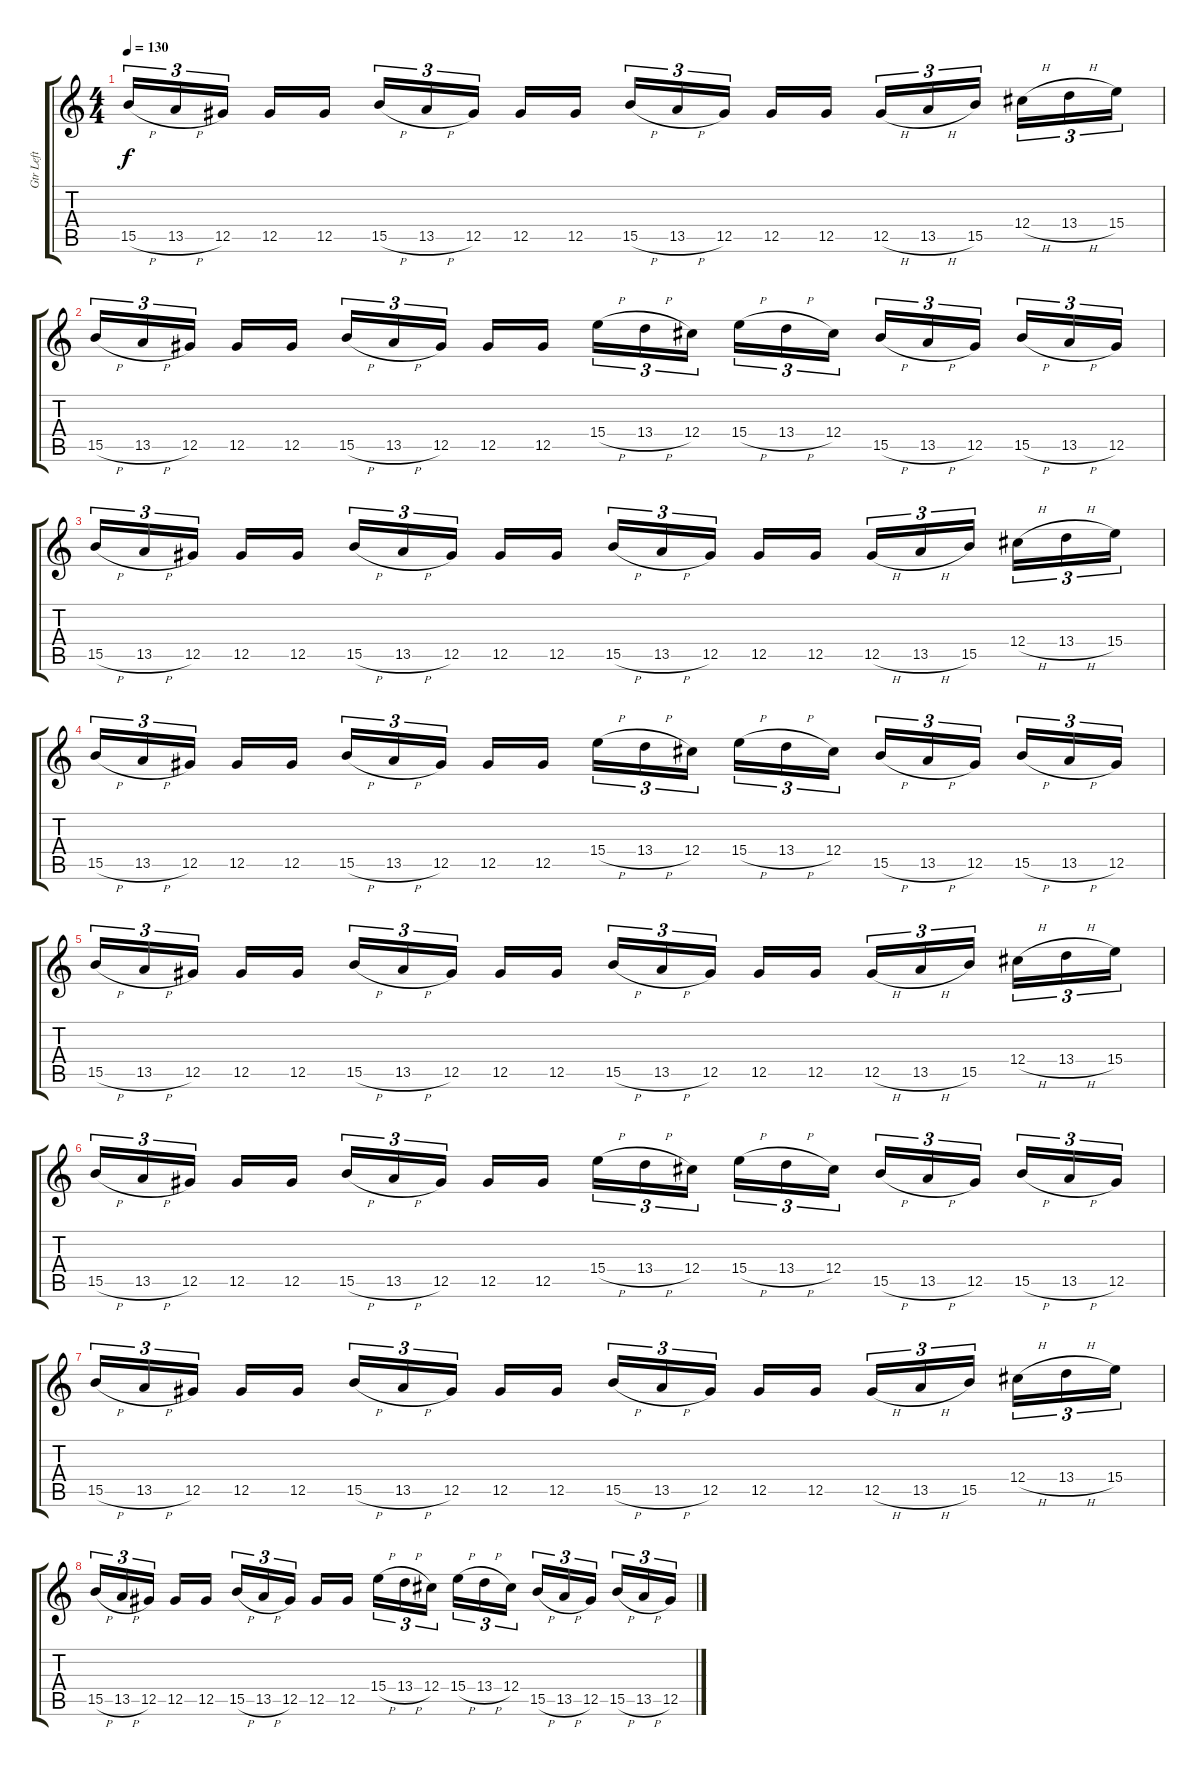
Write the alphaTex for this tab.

\track ("Gtr Left" "Gtr Left") {instrument distortionguitar}
\staff {score tabs}
\tuning (Eb4 Bb3 Gb3 Db3 Ab2 Eb2) {hide}
\ts (4 4)
\tempo 130
\clef g2
\ks c
15.5{h}.16{tu (3 2) dy f volume 10} 13.5{h}.16{tu (3 2)} 12.5.16{tu (3 2) beam splitsecondary} 12.5.16 12.5.16 15.5{h}.16{tu (3 2)} 13.5{h}.16{tu (3 2)} 12.5.16{tu (3 2) beam splitsecondary} 12.5.16 12.5.16 15.5{h}.16{tu (3 2)} 13.5{h}.16{tu (3 2)} 12.5.16{tu (3 2) beam splitsecondary} 12.5.16 12.5.16 12.5{h}.16{tu (3 2)} 13.5{h}.16{tu (3 2)} 15.5.16{tu (3 2) beam splitsecondary} 12.4{h}.16{tu (3 2)} 13.4{h}.16{tu (3 2)} 15.4.16{tu (3 2)} |
15.5{h}.16{tu (3 2)} 13.5{h}.16{tu (3 2)} 12.5.16{tu (3 2) beam splitsecondary} 12.5.16 12.5.16 15.5{h}.16{tu (3 2)} 13.5{h}.16{tu (3 2)} 12.5.16{tu (3 2) beam splitsecondary} 12.5.16 12.5.16 15.4{h}.16{tu (3 2)} 13.4{h}.16{tu (3 2)} 12.4.16{tu (3 2) beam splitsecondary} 15.4{h}.16{tu (3 2)} 13.4{h}.16{tu (3 2)} 12.4.16{tu (3 2)} 15.5{h}.16{tu (3 2)} 13.5{h}.16{tu (3 2)} 12.5.16{tu (3 2) beam splitsecondary} 15.5{h}.16{tu (3 2)} 13.5{h}.16{tu (3 2)} 12.5.16{tu (3 2)} |
15.5{h}.16{tu (3 2)} 13.5{h}.16{tu (3 2)} 12.5.16{tu (3 2) beam splitsecondary} 12.5.16 12.5.16 15.5{h}.16{tu (3 2)} 13.5{h}.16{tu (3 2)} 12.5.16{tu (3 2) beam splitsecondary} 12.5.16 12.5.16 15.5{h}.16{tu (3 2)} 13.5{h}.16{tu (3 2)} 12.5.16{tu (3 2) beam splitsecondary} 12.5.16 12.5.16 12.5{h}.16{tu (3 2)} 13.5{h}.16{tu (3 2)} 15.5.16{tu (3 2) beam splitsecondary} 12.4{h}.16{tu (3 2)} 13.4{h}.16{tu (3 2)} 15.4.16{tu (3 2)} |
15.5{h}.16{tu (3 2)} 13.5{h}.16{tu (3 2)} 12.5.16{tu (3 2) beam splitsecondary} 12.5.16 12.5.16 15.5{h}.16{tu (3 2)} 13.5{h}.16{tu (3 2)} 12.5.16{tu (3 2) beam splitsecondary} 12.5.16 12.5.16 15.4{h}.16{tu (3 2)} 13.4{h}.16{tu (3 2)} 12.4.16{tu (3 2) beam splitsecondary} 15.4{h}.16{tu (3 2)} 13.4{h}.16{tu (3 2)} 12.4.16{tu (3 2)} 15.5{h}.16{tu (3 2)} 13.5{h}.16{tu (3 2)} 12.5.16{tu (3 2) beam splitsecondary} 15.5{h}.16{tu (3 2)} 13.5{h}.16{tu (3 2)} 12.5.16{tu (3 2)} |
15.5{h}.16{tu (3 2)} 13.5{h}.16{tu (3 2)} 12.5.16{tu (3 2) beam splitsecondary} 12.5.16 12.5.16 15.5{h}.16{tu (3 2)} 13.5{h}.16{tu (3 2)} 12.5.16{tu (3 2) beam splitsecondary} 12.5.16 12.5.16 15.5{h}.16{tu (3 2)} 13.5{h}.16{tu (3 2)} 12.5.16{tu (3 2) beam splitsecondary} 12.5.16 12.5.16 12.5{h}.16{tu (3 2)} 13.5{h}.16{tu (3 2)} 15.5.16{tu (3 2) beam splitsecondary} 12.4{h}.16{tu (3 2)} 13.4{h}.16{tu (3 2)} 15.4.16{tu (3 2)} |
15.5{h}.16{tu (3 2)} 13.5{h}.16{tu (3 2)} 12.5.16{tu (3 2) beam splitsecondary} 12.5.16 12.5.16 15.5{h}.16{tu (3 2)} 13.5{h}.16{tu (3 2)} 12.5.16{tu (3 2) beam splitsecondary} 12.5.16 12.5.16 15.4{h}.16{tu (3 2)} 13.4{h}.16{tu (3 2)} 12.4.16{tu (3 2) beam splitsecondary} 15.4{h}.16{tu (3 2)} 13.4{h}.16{tu (3 2)} 12.4.16{tu (3 2)} 15.5{h}.16{tu (3 2)} 13.5{h}.16{tu (3 2)} 12.5.16{tu (3 2) beam splitsecondary} 15.5{h}.16{tu (3 2)} 13.5{h}.16{tu (3 2)} 12.5.16{tu (3 2)} |
15.5{h}.16{tu (3 2)} 13.5{h}.16{tu (3 2)} 12.5.16{tu (3 2) beam splitsecondary} 12.5.16 12.5.16 15.5{h}.16{tu (3 2)} 13.5{h}.16{tu (3 2)} 12.5.16{tu (3 2) beam splitsecondary} 12.5.16 12.5.16 15.5{h}.16{tu (3 2)} 13.5{h}.16{tu (3 2)} 12.5.16{tu (3 2) beam splitsecondary} 12.5.16 12.5.16 12.5{h}.16{tu (3 2)} 13.5{h}.16{tu (3 2)} 15.5.16{tu (3 2) beam splitsecondary} 12.4{h}.16{tu (3 2)} 13.4{h}.16{tu (3 2)} 15.4.16{tu (3 2)} |
15.5{h}.16{tu (3 2)} 13.5{h}.16{tu (3 2)} 12.5.16{tu (3 2) beam splitsecondary} 12.5.16 12.5.16 15.5{h}.16{tu (3 2)} 13.5{h}.16{tu (3 2)} 12.5.16{tu (3 2) beam splitsecondary} 12.5.16 12.5.16 15.4{h}.16{tu (3 2)} 13.4{h}.16{tu (3 2)} 12.4.16{tu (3 2) beam splitsecondary} 15.4{h}.16{tu (3 2)} 13.4{h}.16{tu (3 2)} 12.4.16{tu (3 2)} 15.5{h}.16{tu (3 2)} 13.5{h}.16{tu (3 2)} 12.5.16{tu (3 2) beam splitsecondary} 15.5{h}.16{tu (3 2)} 13.5{h}.16{tu (3 2)} 12.5.16{tu (3 2)}
